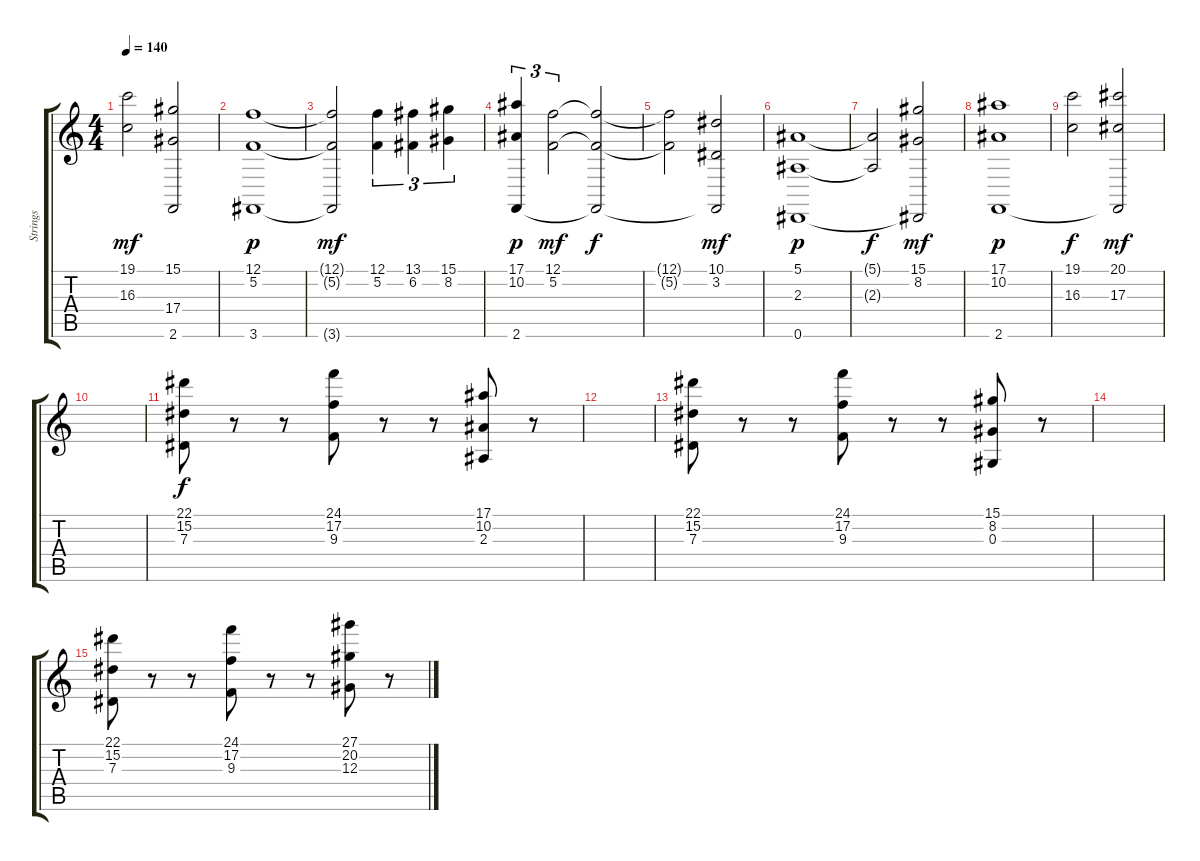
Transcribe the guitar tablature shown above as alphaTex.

\track ("Strings" "Strings") {instrument synthstrings1}
\staff {score tabs}
\tuning (F4 C4 Ab3 Eb3 Bb2 Eb2) {hide}
\ts (4 4)
\tempo 140
\clef g2
\ks c
(19.1 16.3).2{dy mf} (15.1 17.4 2.6{t}).2 |
(12.1 5.2 3.6).1{dy p} |
(12.1{t} 5.2{t} 3.6{t}).2{dy mf} (12.1 5.2).4{tu (3 2)} (13.1 6.2).4{tu (3 2)} (15.1 8.2).4{tu (3 2)} |
(17.1 10.2 2.6).4{tu (3 2) dy p} (12.1 5.2).2{tu (3 2) dy mf} (12.1{t} 5.2{t} 2.6{t}).2{dy f} |
(12.1{t} 5.2{t}).2 (10.1 3.2 2.6{t}).2{dy mf} |
(5.1 2.3 0.6).1{dy p} |
(5.1{t} 2.3{t}).2{dy f} (15.1 8.2 0.6{t}).2{dy mf} |
(17.1 10.2 2.6).1{dy p} |
(19.1 16.3).2{dy f} (20.1 17.3 2.6{t}).2{dy mf} |
|
(22.1 15.2 7.3).8{dy f volume 16 instrument stringensemble2} r.8 r.8 (24.1 17.2 9.3).8 r.8 r.8 (17.1 10.2 2.3).8 r.8 |
|
(22.1 15.2 7.3).8 r.8 r.8 (24.1 17.2 9.3).8 r.8 r.8 (15.1 8.2 0.3).8 r.8 |
|
(22.1 15.2 7.3).8 r.8 r.8 (24.1 17.2 9.3).8 r.8 r.8 (27.1 20.2 12.3).8 r.8
